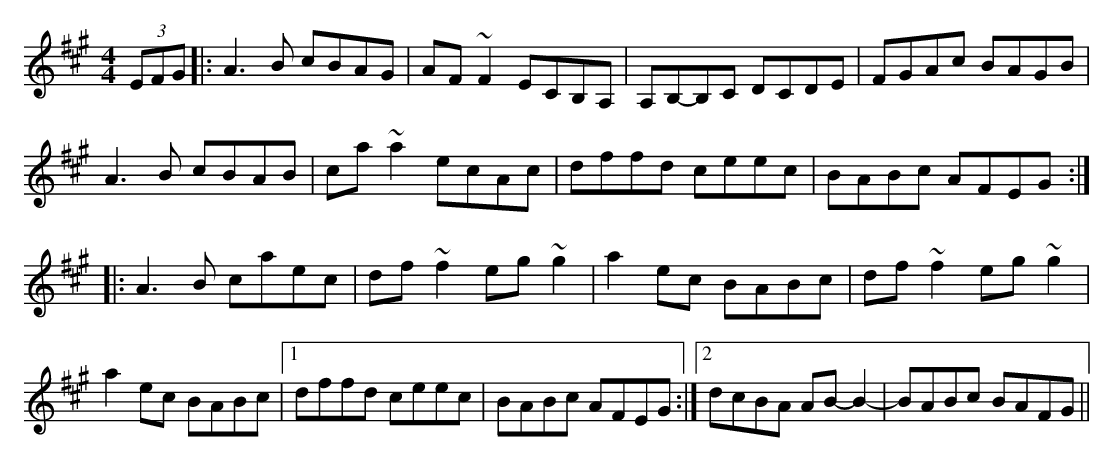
X:1
M:4/4
K:A
(3EFG|:A3B cBAG|AF~F2 ECB,A,|A,B,-B,C DCDE|FGAc BAGB|
A3B cBAB|ca~a2 ecAc|dffd ceec|BABc AFEG:|
|:A3B caec|df~f2 eg~g2|a2ec BABc|df~f2 eg~g2|
a2ec BABc|1 dffd ceec|BABc AFEG:|2 dcBA AB-B2-|BABc BAFG||
